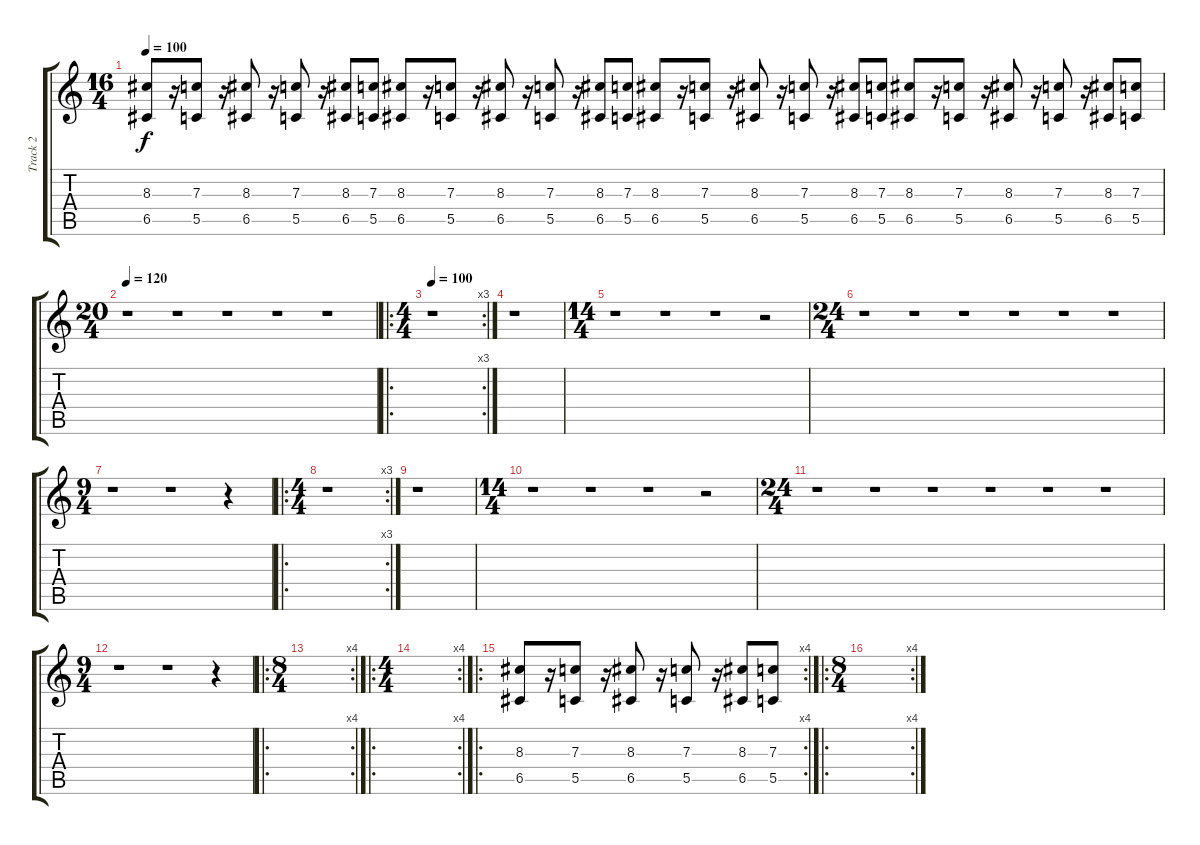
\track ("Track 2" "Track 2") {instrument overdrivenguitar}
\staff {score tabs}
\tuning (D4 A3 F3 C3 G2 C2) {hide}
\ts (16 4)
\tempo 100
\clef g2
\ks c
(8.3 6.5).8{dy f instrument overdrivenguitar} r.16 (7.3 5.5).8 r.16 (8.3 6.5).8 r.16 (7.3 5.5).8 r.16 (8.3 6.5).8 (7.3 5.5).8 (8.3 6.5).8 r.16 (7.3 5.5).8 r.16 (8.3 6.5).8 r.16 (7.3 5.5).8 r.16 (8.3 6.5).8 (7.3 5.5).8 (8.3 6.5).8 r.16 (7.3 5.5).8 r.16 (8.3 6.5).8 r.16 (7.3 5.5).8 r.16 (8.3 6.5).8 (7.3 5.5).8 (8.3 6.5).8 r.16 (7.3 5.5).8 r.16 (8.3 6.5).8 r.16 (7.3 5.5).8 r.16 (8.3 6.5).8 (7.3 5.5).8 |
\ts (20 4)
\tempo 120
r.1 r.1 r.1 r.1 r.1 |
\ro
\rc 3
\ts (4 4)
\tempo 100
r.1 |
r.1 |
\ts (14 4)
r.1 r.1 r.1 r.2 |
\ts (24 4)
r.1 r.1 r.1 r.1 r.1 r.1 |
\ts (9 4)
r.1 r.1 r.4 |
\ro
\rc 3
\ts (4 4)
r.1 |
r.1 |
\ts (14 4)
r.1 r.1 r.1 r.2 |
\ts (24 4)
r.1 r.1 r.1 r.1 r.1 r.1 |
\ts (9 4)
r.1 r.1 r.4 |
\ro
\rc 4
\ts (8 4)
|
\ro
\rc 4
\ts (4 4)
|
\ro
\rc 4
(8.3 6.5).8 r.16 (7.3 5.5).8 r.16 (8.3 6.5).8 r.16 (7.3 5.5).8 r.16 (8.3 6.5).8 (7.3 5.5).8 |
\ro
\rc 4
\ts (8 4)
